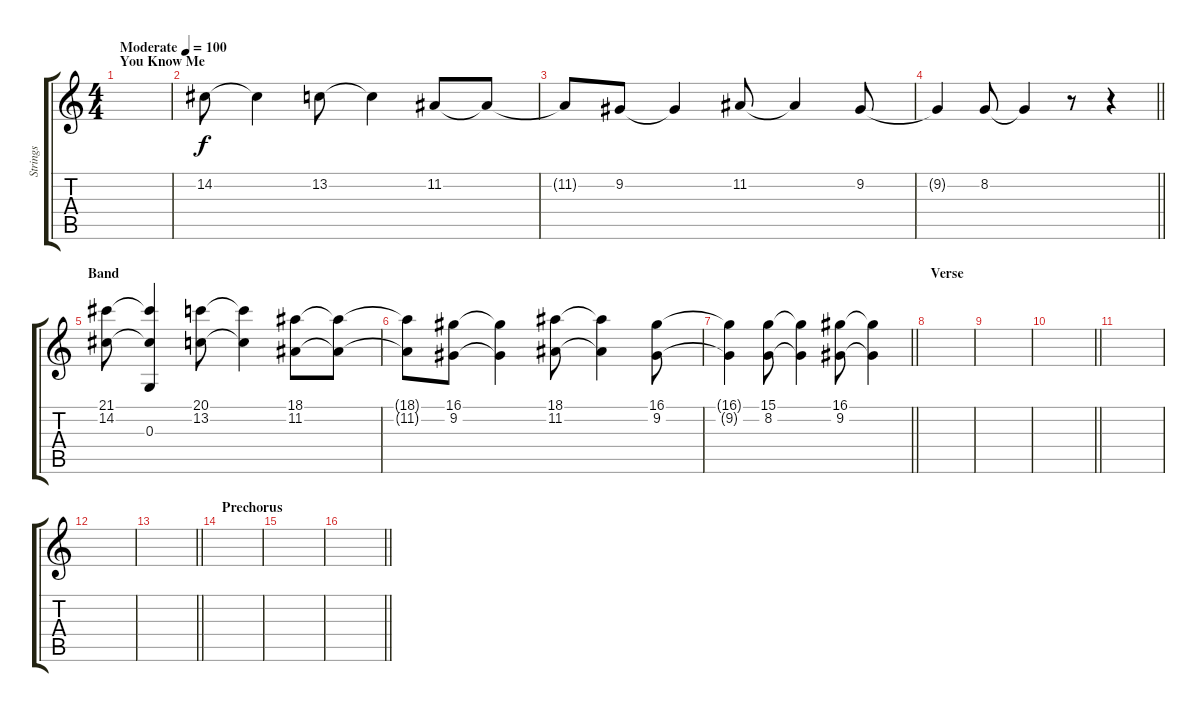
\track ("Strings" "Strings") {instrument stringensemble1}
\staff {score tabs}
\tuning (E4 B3 G3 D3 A2 E2) {hide}
\ts (4 4)
\section ("" "You Know Me ")
\tempo (100 "Moderate")
\clef g2
\ks c
|
14.2.8 14.2{t}.4 13.2.8 13.2{t}.4 11.2.8 11.2{t}.8 |
11.2{t}.8 9.2.8 9.2{t}.4 11.2.8 11.2{t}.4 9.2.8 |
\barLineRight lightlight
9.2{t}.4 8.2.8 8.2{t}.4 r.8 r.4 |
\section ("" "Band")
(21.1 14.2).8 (21.1{t} 14.2{t} 0.3).4 (20.1 13.2).8 (20.1{t} 13.2{t}).4 (18.1 11.2).8 (18.1{t} 11.2{t}).8 |
(18.1{t} 11.2{t}).8 (16.1 9.2).8 (16.1{t} 9.2{t}).4 (18.1 11.2).8 (18.1{t} 11.2{t}).4 (16.1 9.2).8 |
\barLineRight lightlight
(16.1{t} 9.2{t}).4 (15.1 8.2).8 (15.1{t} 8.2{t}).4 (16.1 9.2).8 (16.1{t} 9.2{t}).4 |
\section ("" "Verse")
|
|
\barLineRight lightlight
|
|
|
\barLineRight lightlight
|
\section ("" "Prechorus")
|
|
\barLineRight lightlight
